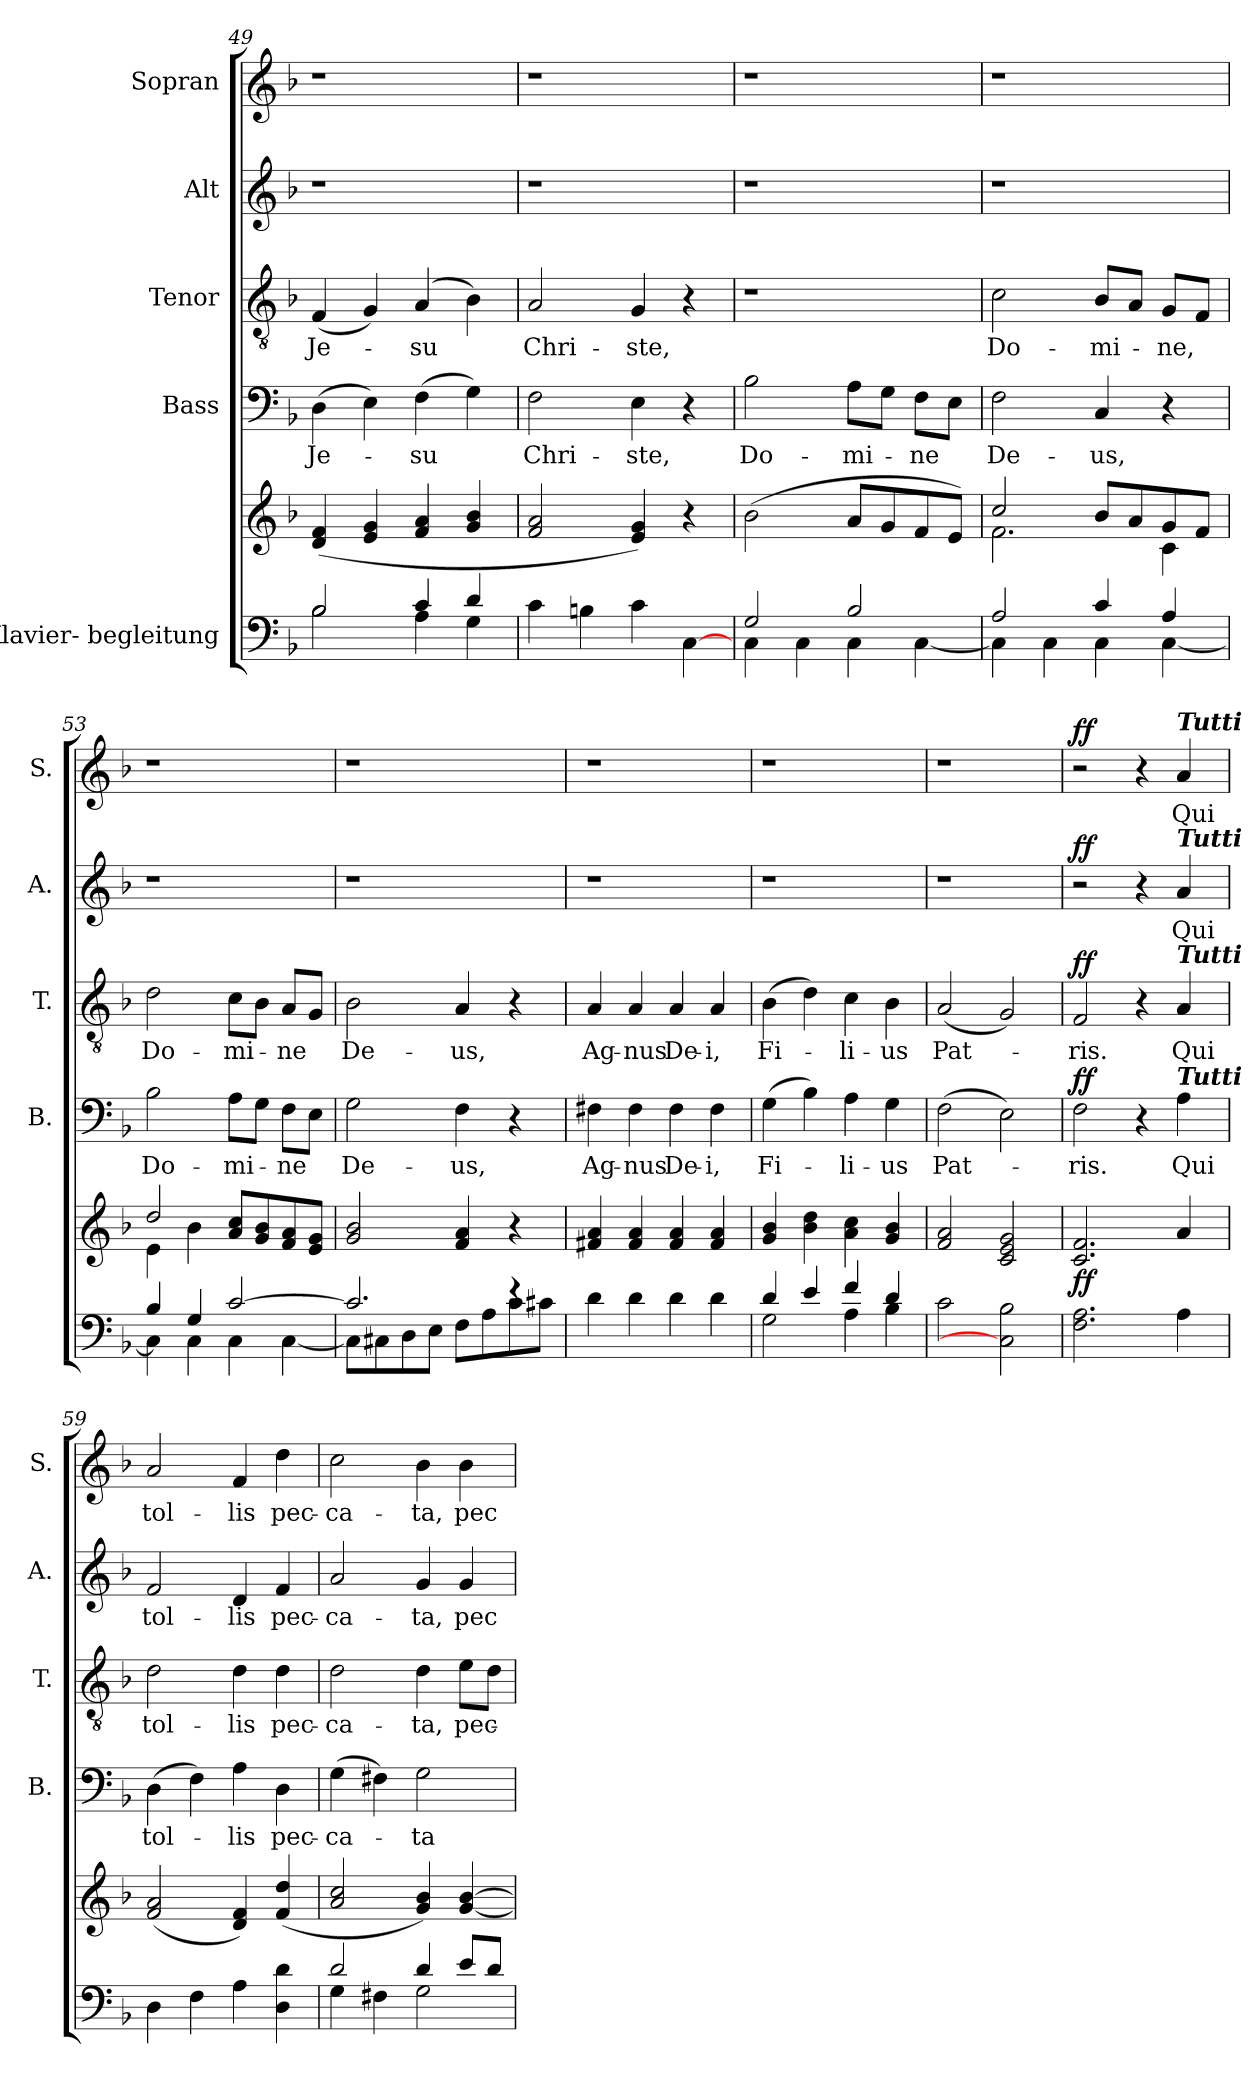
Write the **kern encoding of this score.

**kern	**kern	**dynam	**kern	**text	**dynam	**kern	**text	**dynam	**kern	**text	**dynam	**kern	**text	**dynam
*part5	*part5	*part5	*part4	*part4	*part4	*part3	*part3	*part3	*part2	*part2	*part2	*part1	*part1	*part1
*staff6	*staff5	*staff5/6	*staff4	*staff4	*staff4	*staff3	*staff3	*staff3	*staff2	*staff2	*staff2	*staff1	*staff1	*staff1
*I"Klavier- begleitung	*	*	*I"Bass	*	*	*I"Tenor	*	*	*I"Alt	*	*	*I"Sopran	*	*
*	*	*	*I'B.	*	*	*I'T.	*	*	*I'A.	*	*	*I'S.	*	*
*clefF4	*clefG2	*	*clefF4	*	*	*clefGv2	*	*	*clefG2	*	*	*clefG2	*	*
*k[b-]	*k[b-]	*	*k[b-]	*	*	*k[b-]	*	*	*k[b-]	*	*	*k[b-]	*	*
=49	=49	=49	=49	=49	=49	=49	=49	=49	=49	=49	=49	=49	=49	=49
*^	*	*	*	*	*	*	*	*	*	*	*	*	*	*
2B-/	2B-\	(4d/ 4f/	.	(>4D\	Je-	.	(4F/	Je-	.	1r	.	.	1r	.	.
.	.	4e/ 4g/	.	4E\)	.	.	4G/)	.	.	.	.	.	.	.	.
4c/	4A\	4f/ 4a/	.	(>4F\	-su	.	(>4A/	-su	.	.	.	.	.	.	.
4d/	4G\	4g/ 4b-/	.	4G\)	.	.	4B-\)	.	.	.	.	.	.	.	.
*v	*v	*	*	*	*	*	*	*	*	*	*	*	*	*	*
=50	=50	=50	=50	=50	=50	=50	=50	=50	=50	=50	=50	=50	=50	=50
4c\	2f/ 2a/	.	2F\	Chri-	.	2A/	Chri-	.	1r	.	.	1r	.	.
4Bn\	.	.	.	.	.	.	.	.	.	.	.	.	.	.
4c\	4e/ 4g/)	.	4E\	-ste,	.	4G/	-ste,	.	.	.	.	.	.	.
[4C\	4r	.	4r	.	.	4r	.	.	.	.	.	.	.	.
=51	=51	=51	=51	=51	=51	=51	=51	=51	=51	=51	=51	=51	=51	=51
*^	*	*	*	*	*	*	*	*	*	*	*	*	*	*
2G/	4C\	(>2b-\	.	2B-\	Do-	.	1r	.	.	1r	.	.	1r	.	.
.	4C\	.	.	.	.	.	.	.	.	.	.	.	.	.	.
2B-/	4C\	8a/L	.	8A\L	-mi-	.	.	.	.	.	.	.	.	.	.
.	.	8g/	.	8G\J	.	.	.	.	.	.	.	.	.	.	.
.	[4C\	8f/	.	8F\L	-ne	.	.	.	.	.	.	.	.	.	.
.	.	8e/J)	.	8E\J	.	.	.	.	.	.	.	.	.	.	.
=52	=52	=52	=52	=52	=52	=52	=52	=52	=52	=52	=52	=52	=52	=52	=52
*	*	*^	*	*	*	*	*	*	*	*	*	*	*	*	*
2A/	4C\]	2cc/	2.f\	.	2F\	De-	.	2c\	Do-	.	1r	.	.	1r	.	.
.	4C\	.	.	.	.	.	.	.	.	.	.	.	.	.	.	.
4c/	4C\	8b-/L	.	.	4C/	-us,	.	8B-/L	-mi-	.	.	.	.	.	.	.
.	.	8a/	.	.	.	.	.	8A/J	.	.	.	.	.	.	.	.
4A/	[4C\	8g/	4c\	.	4r	.	.	8G/L	-ne,	.	.	.	.	.	.	.
.	.	8f/J	.	.	.	.	.	8F/J	.	.	.	.	.	.	.	.
!!LO:LB:g=z
=53	=53	=53	=53	=53	=53	=53	=53	=53	=53	=53	=53	=53	=53	=53	=53	=53
4B-/	4C\]	2dd/	4e\	.	2B-\	Do-	.	2d\	Do-	.	1r	.	.	1r	.	.
4G/	4C\	.	4b-\	.	.	.	.	.	.	.	.	.	.	.	.	.
[2c/	4C\	8a/ 8cc/L	2ryy	.	8A\L	-mi-	.	8c\L	-mi-	.	.	.	.	.	.	.
.	.	8g/ 8b-/	.	.	8G\J	.	.	8B-\J	.	.	.	.	.	.	.	.
.	[4C\	8f/ 8a/	.	.	8F\L	-ne	.	8A/L	-ne	.	.	.	.	.	.	.
.	.	8e/ 8g/J	.	.	8E\J	.	.	8G/J	.	.	.	.	.	.	.	.
*	*	*v	*v	*	*	*	*	*	*	*	*	*	*	*	*	*
=54	=54	=54	=54	=54	=54	=54	=54	=54	=54	=54	=54	=54	=54	=54	=54
2.c/]	8C\L]	2g/ 2b-/	.	2G\	De-	.	2B-\	De-	.	1r	.	.	1r	.	.
.	8C#X\	.	.	.	.	.	.	.	.	.	.	.	.	.	.
.	8D\	.	.	.	.	.	.	.	.	.	.	.	.	.	.
.	8E\J	.	.	.	.	.	.	.	.	.	.	.	.	.	.
.	8F\L	4f/ 4a/	.	4F\	-us,	.	4A/	-us,	.	.	.	.	.	.	.
.	8A\	.	.	.	.	.	.	.	.	.	.	.	.	.	.
4re	8c\	4r	.	4r	.	.	4r	.	.	.	.	.	.	.	.
.	8c#X\J	.	.	.	.	.	.	.	.	.	.	.	.	.	.
*v	*v	*	*	*	*	*	*	*	*	*	*	*	*	*	*
=55	=55	=55	=55	=55	=55	=55	=55	=55	=55	=55	=55	=55	=55	=55
4d\	4f#X/ 4a/	.	4F#X\	Ag-	.	4A/	Ag-	.	1r	.	.	1r	.	.
4d\	4f#/ 4a/	.	4F#\	-nus	.	4A/	-nus	.	.	.	.	.	.	.
4d\	4f#/ 4a/	.	4F#\	De-	.	4A/	De-	.	.	.	.	.	.	.
4d\	4f#/ 4a/	.	4F#\	-i,	.	4A/	-i,	.	.	.	.	.	.	.
=56	=56	=56	=56	=56	=56	=56	=56	=56	=56	=56	=56	=56	=56	=56
*^	*	*	*	*	*	*	*	*	*	*	*	*	*	*
4d/	2G\	4g/ 4b-/	.	(>4G\	Fi-	.	(>4B-\	Fi-	.	1r	.	.	1r	.	.
4e/	.	4b-\ 4dd\	.	4B-\)	.	.	4d\)	.	.	.	.	.	.	.	.
4f/	4A\	4a\ 4cc\	.	4A\	-li-	.	4c\	-li-	.	.	.	.	.	.	.
4d/	4B-\	4g/ 4b-/	.	4G\	-us	.	4B-\	-us	.	.	.	.	.	.	.
*v	*v	*	*	*	*	*	*	*	*	*	*	*	*	*	*
=57	=57	=57	=57	=57	=57	=57	=57	=57	=57	=57	=57	=57	=57	=57
2c\	2f/ 2a/	.	(>2F\	Pat-	.	(2A/	Pat-	.	1r	.	.	1r	.	.
2C\] 2B-\	2c/ 2e/ 2g/	.	2E\)	.	.	2G/)	.	.	.	.	.	.	.	.
=58	=58	=58	=58	=58	=58	=58	=58	=58	=58	=58	=58	=58	=58	=58
!	!	!LO:DY:b	!	!	!LO:DY:a	!	!	!LO:DY:a	!	!	!LO:DY:a	!	!	!LO:DY:a
2.F\ 2.A\	2.c/ 2.f/	ff	2F\	-ris.	ff	2F/	-ris.	ff	2r	.	ff	2r	.	ff
.	.	.	4r	.	.	4r	.	.	4r	.	.	4r	.	.
!	!	!	!	!	!	!	!	!	!	!	!	!LO:TX:a:Bi:t=Tutti	!	!
!	!	!	!	!	!	!	!	!	!LO:TX:a:Bi:t=Tutti	!	!	!	!	!
!	!	!	!	!	!	!LO:TX:a:Bi:t=Tutti	!	!	!	!	!	!	!	!
!	!	!	!LO:TX:a:Bi:t=Tutti	!	!	!	!	!	!	!	!	!	!	!
4A\	4a/	.	4A\	Qui	.	4A/	Qui	.	4a/	Qui	.	4a/	Qui	.
=59	=59	=59	=59	=59	=59	=59	=59	=59	=59	=59	=59	=59	=59	=59
4D\	(2f/ 2a/	.	(>4D\	tol-	.	2d\	tol-	.	2f/	tol-	.	2a/	tol-	.
4F\	.	.	4F\)	.	.	.	.	.	.	.	.	.	.	.
4A\	4d/ 4f/)	.	4A\	-lis	.	4d\	-lis	.	4d/	-lis	.	4f/	-lis	.
4D\ 4d\	(4f/ 4dd/	.	4D\	pec-	.	4d\	pec-	.	4f/	pec-	.	4dd\	pec-	.
!!LO:PB:g=z
=60	=60	=60	=60	=60	=60	=60	=60	=60	=60	=60	=60	=60	=60	=60
*^	*	*	*	*	*	*	*	*	*	*	*	*	*	*
2d/	4G\	2a/ 2cc/	.	(>4G\	-ca-	.	2d\	-ca-	.	2a/	-ca-	.	2cc\	-ca-	.
.	4F#X\	.	.	4F#X\)	.	.	.	.	.	.	.	.	.	.	.
4d/	2G\	4g/ 4b-/)	.	2G\	-ta	.	4d\	-ta,	.	4g/	-ta,	.	4b-\	-ta,	.
8e/L	.	[4g/ [4b-/	.	.	.	.	8e\L	pec-	.	4g/	pec-	.	4b-\	pec-	.
8d/J	.	.	.	.	.	.	8d\J	.	.	.	.	.	.	.	.
*v	*v	*	*	*	*	*	*	*	*	*	*	*	*	*	*
=	=	=	=	=	=	=	=	=	=	=	=	=	=	=
*-	*-	*-	*-	*-	*-	*-	*-	*-	*-	*-	*-	*-	*-	*-
